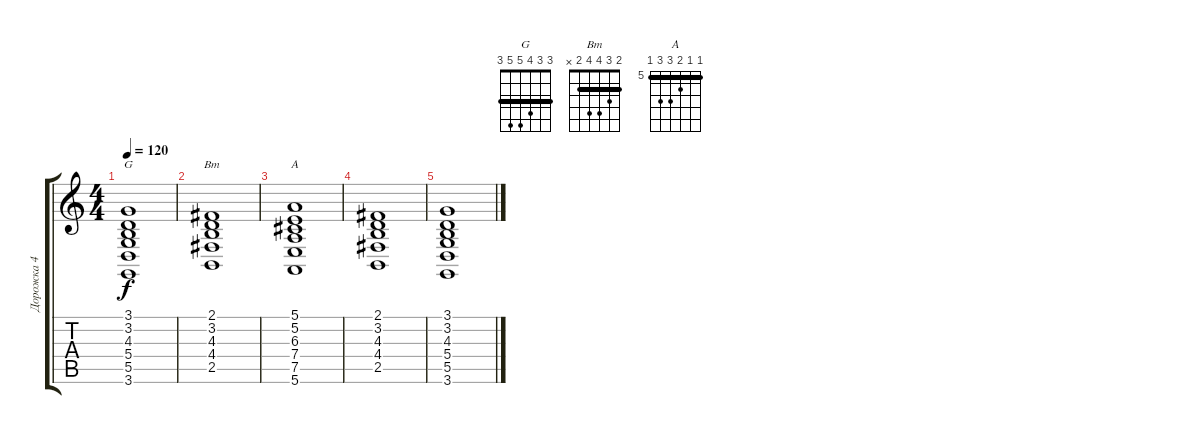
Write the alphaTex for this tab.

\track ("Дорожка 4" "Дорожка 4") {instrument acousticgrandpiano}
\staff {score tabs}
\tuning (E4 B3 G3 D3 A2 E2) {hide}
\chord ("G" 3 3 4 5 5 3) {barre 3}
\chord ("Bm" 2 3 4 4 2 x) {barre 2}
\chord ("A" 5 5 6 7 7 5) {firstfret 5 barre 5}
\ts (4 4)
\tempo 120
\clef g2
\ks c
(3.1 3.2 4.3 5.4 5.5 3.6).1{ch "G" dy f} |
(2.1 3.2 4.3 4.4 2.5).1{ch "Bm"} |
(5.1 5.2 6.3 7.4 7.5 5.6).1{ch "A"} |
(2.1 3.2 4.3 4.4 2.5).1 |
(3.1 3.2 4.3 5.4 5.5 3.6).1
